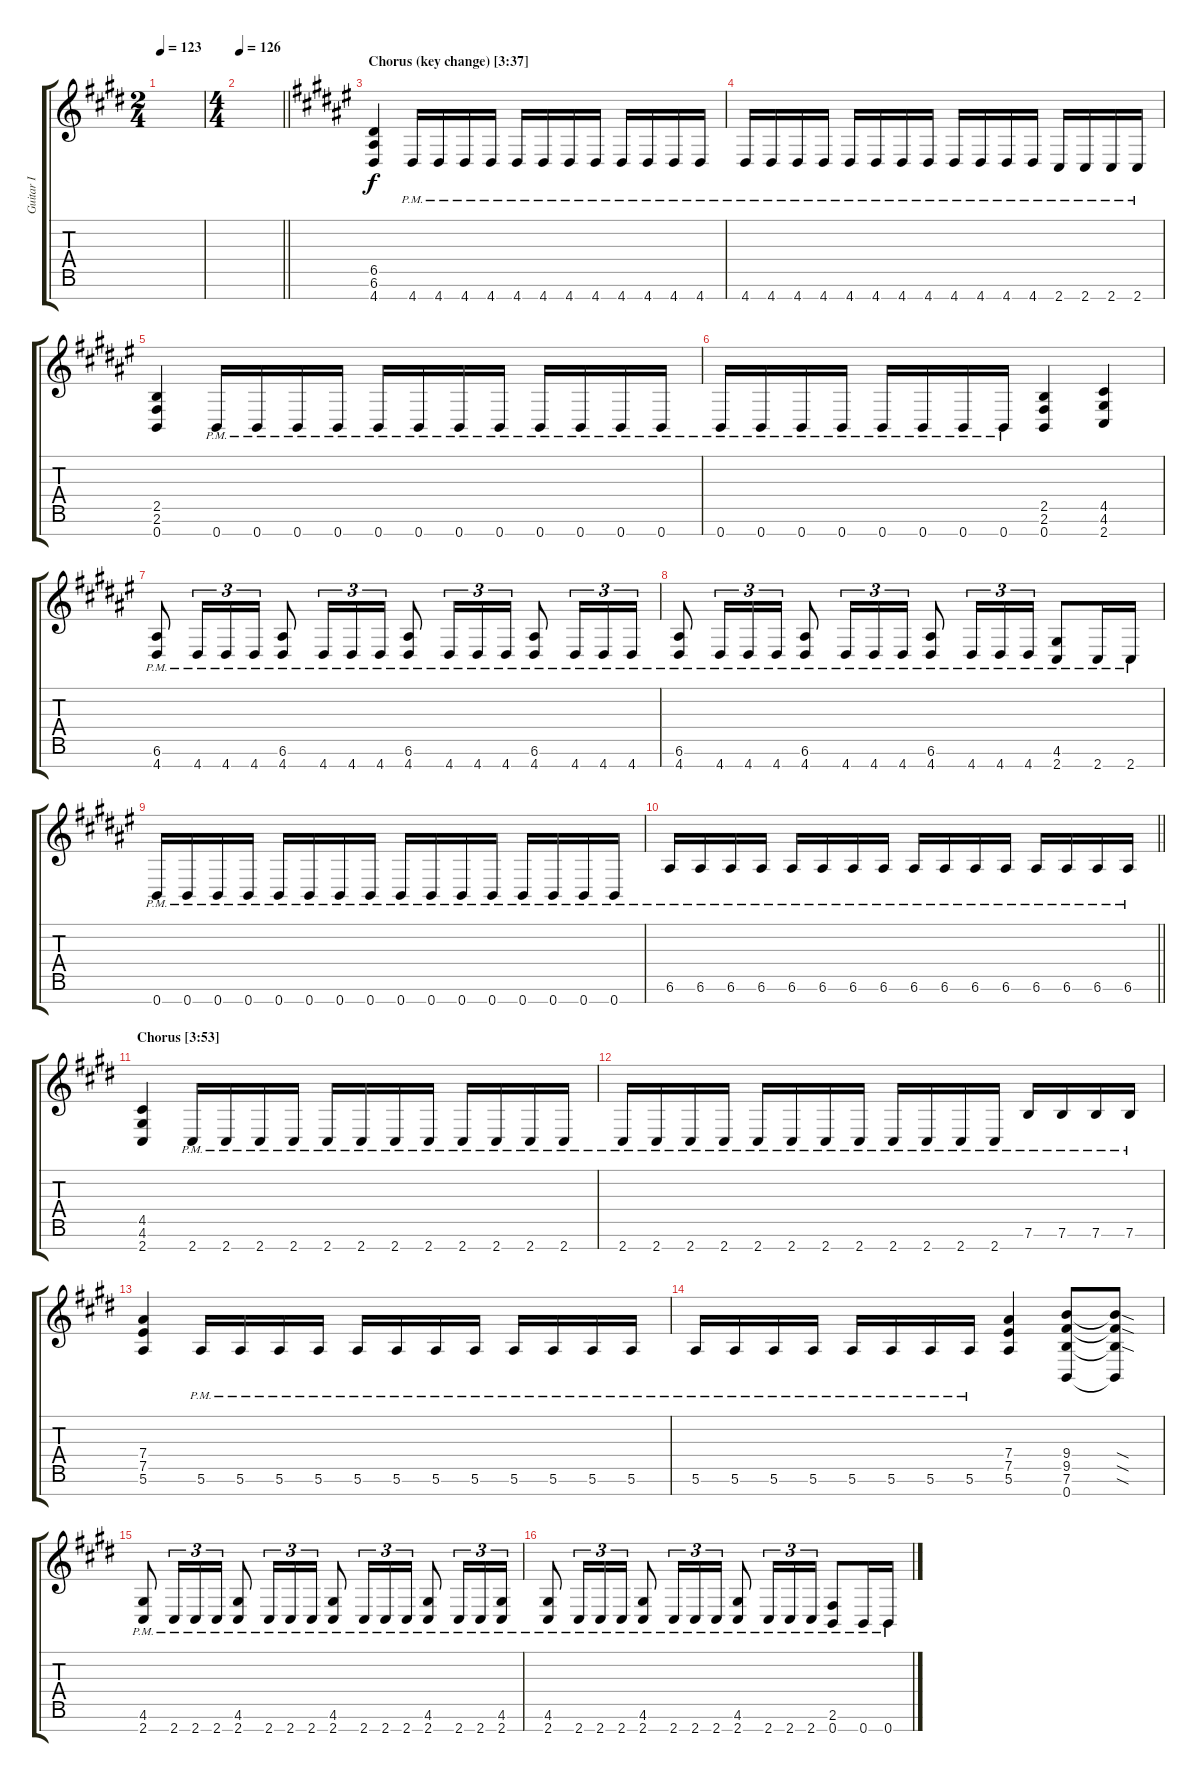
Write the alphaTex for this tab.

\track ("Guitar I" "Guitar I") {instrument distortionguitar}
\staff {score tabs}
\tuning (E4 B3 G3 D3 A2 E2 B1) {hide}
\ts (2 4)
\tempo 123
\clef g2
\ks c#minor
|
\ts (4 4)
\tempo 126
\barLineRight lightlight
|
\section ("" "Chorus (key change) [3:37]")
\ks d#minor
(6.5 6.6 4.7).4 4.7{pm}.16 4.7{pm}.16 4.7{pm}.16 4.7{pm}.16 4.7{pm}.16 4.7{pm}.16 4.7{pm}.16 4.7{pm}.16 4.7{pm}.16 4.7{pm}.16 4.7{pm}.16 4.7{pm}.16 |
4.7{pm}.16 4.7{pm}.16 4.7{pm}.16 4.7{pm}.16 4.7{pm}.16 4.7{pm}.16 4.7{pm}.16 4.7{pm}.16 4.7{pm}.16 4.7{pm}.16 4.7{pm}.16 4.7{pm}.16 2.7{pm}.16 2.7{pm}.16 2.7{pm}.16 2.7{pm}.16 |
(2.5 2.6 0.7).4 0.7{pm}.16 0.7{pm}.16 0.7{pm}.16 0.7{pm}.16 0.7{pm}.16 0.7{pm}.16 0.7{pm}.16 0.7{pm}.16 0.7{pm}.16 0.7{pm}.16 0.7{pm}.16 0.7{pm}.16 |
0.7{pm}.16 0.7{pm}.16 0.7{pm}.16 0.7{pm}.16 0.7{pm}.16 0.7{pm}.16 0.7{pm}.16 0.7{pm}.16 (2.5 2.6 0.7).4 (4.5 4.6 2.7).4 |
(6.6{pm} 4.7{pm}).8 4.7{pm}.16{tu (3 2)} 4.7{pm}.16{tu (3 2)} 4.7{pm}.16{tu (3 2)} (6.6{pm} 4.7{pm}).8 4.7{pm}.16{tu (3 2)} 4.7{pm}.16{tu (3 2)} 4.7{pm}.16{tu (3 2)} (6.6{pm} 4.7{pm}).8 4.7{pm}.16{tu (3 2)} 4.7{pm}.16{tu (3 2)} 4.7{pm}.16{tu (3 2)} (6.6{pm} 4.7{pm}).8 4.7{pm}.16{tu (3 2)} 4.7{pm}.16{tu (3 2)} 4.7{pm}.16{tu (3 2)} |
(6.6{pm} 4.7{pm}).8 4.7{pm}.16{tu (3 2)} 4.7{pm}.16{tu (3 2)} 4.7{pm}.16{tu (3 2)} (6.6{pm} 4.7{pm}).8 4.7{pm}.16{tu (3 2)} 4.7{pm}.16{tu (3 2)} 4.7{pm}.16{tu (3 2)} (6.6{pm} 4.7{pm}).8 4.7{pm}.16{tu (3 2)} 4.7{pm}.16{tu (3 2)} 4.7{pm}.16{tu (3 2)} (4.6{pm} 2.7{pm}).8 2.7{pm}.16 2.7{pm}.16 |
0.7{pm}.16 0.7{pm}.16 0.7{pm}.16 0.7{pm}.16 0.7{pm}.16 0.7{pm}.16 0.7{pm}.16 0.7{pm}.16 0.7{pm}.16 0.7{pm}.16 0.7{pm}.16 0.7{pm}.16 0.7{pm}.16 0.7{pm}.16 0.7{pm}.16 0.7{pm}.16 |
\barLineRight lightlight
6.6{pm}.16 6.6{pm}.16 6.6{pm}.16 6.6{pm}.16 6.6{pm}.16 6.6{pm}.16 6.6{pm}.16 6.6{pm}.16 6.6{pm}.16 6.6{pm}.16 6.6{pm}.16 6.6{pm}.16 6.6{pm}.16 6.6{pm}.16 6.6{pm}.16 6.6{pm}.16 |
\section ("" "Chorus [3:53]")
\ks c#minor
(4.5 4.6 2.7).4 2.7{pm}.16 2.7{pm}.16 2.7{pm}.16 2.7{pm}.16 2.7{pm}.16 2.7{pm}.16 2.7{pm}.16 2.7{pm}.16 2.7{pm}.16 2.7{pm}.16 2.7{pm}.16 2.7{pm}.16 |
2.7{pm}.16 2.7{pm}.16 2.7{pm}.16 2.7{pm}.16 2.7{pm}.16 2.7{pm}.16 2.7{pm}.16 2.7{pm}.16 2.7{pm}.16 2.7{pm}.16 2.7{pm}.16 2.7{pm}.16 7.6{pm}.16 7.6{pm}.16 7.6{pm}.16 7.6{pm}.16 |
(7.4 7.5 5.6).4 5.6{pm}.16 5.6{pm}.16 5.6{pm}.16 5.6{pm}.16 5.6{pm}.16 5.6{pm}.16 5.6{pm}.16 5.6{pm}.16 5.6{pm}.16 5.6{pm}.16 5.6{pm}.16 5.6{pm}.16 |
5.6{pm}.16 5.6{pm}.16 5.6{pm}.16 5.6{pm}.16 5.6{pm}.16 5.6{pm}.16 5.6{pm}.16 5.6{pm}.16 (7.4 7.5 5.6).4 (9.4 9.5 7.6 0.7).8 (9.4{sod t} 9.5{sod t} 7.6{sod t} 0.7{t}).8 |
(4.6{pm} 2.7{pm}).8 2.7{pm}.16{tu (3 2)} 2.7{pm}.16{tu (3 2)} 2.7{pm}.16{tu (3 2)} (4.6{pm} 2.7{pm}).8 2.7{pm}.16{tu (3 2)} 2.7{pm}.16{tu (3 2)} 2.7{pm}.16{tu (3 2)} (4.6{pm} 2.7{pm}).8 2.7{pm}.16{tu (3 2)} 2.7{pm}.16{tu (3 2)} 2.7{pm}.16{tu (3 2)} (4.6{pm} 2.7{pm}).8 2.7{pm}.16{tu (3 2)} 2.7{pm}.16{tu (3 2)} (4.6{pm} 2.7{pm}).16{tu (3 2)} |
(4.6{pm} 2.7{pm}).8 2.7{pm}.16{tu (3 2)} 2.7{pm}.16{tu (3 2)} 2.7{pm}.16{tu (3 2)} (4.6{pm} 2.7{pm}).8 2.7{pm}.16{tu (3 2)} 2.7{pm}.16{tu (3 2)} 2.7{pm}.16{tu (3 2)} (4.6{pm} 2.7{pm}).8 2.7{pm}.16{tu (3 2)} 2.7{pm}.16{tu (3 2)} 2.7{pm}.16{tu (3 2)} (2.6{pm} 0.7{pm}).8 0.7{pm}.16 0.7{pm}.16
